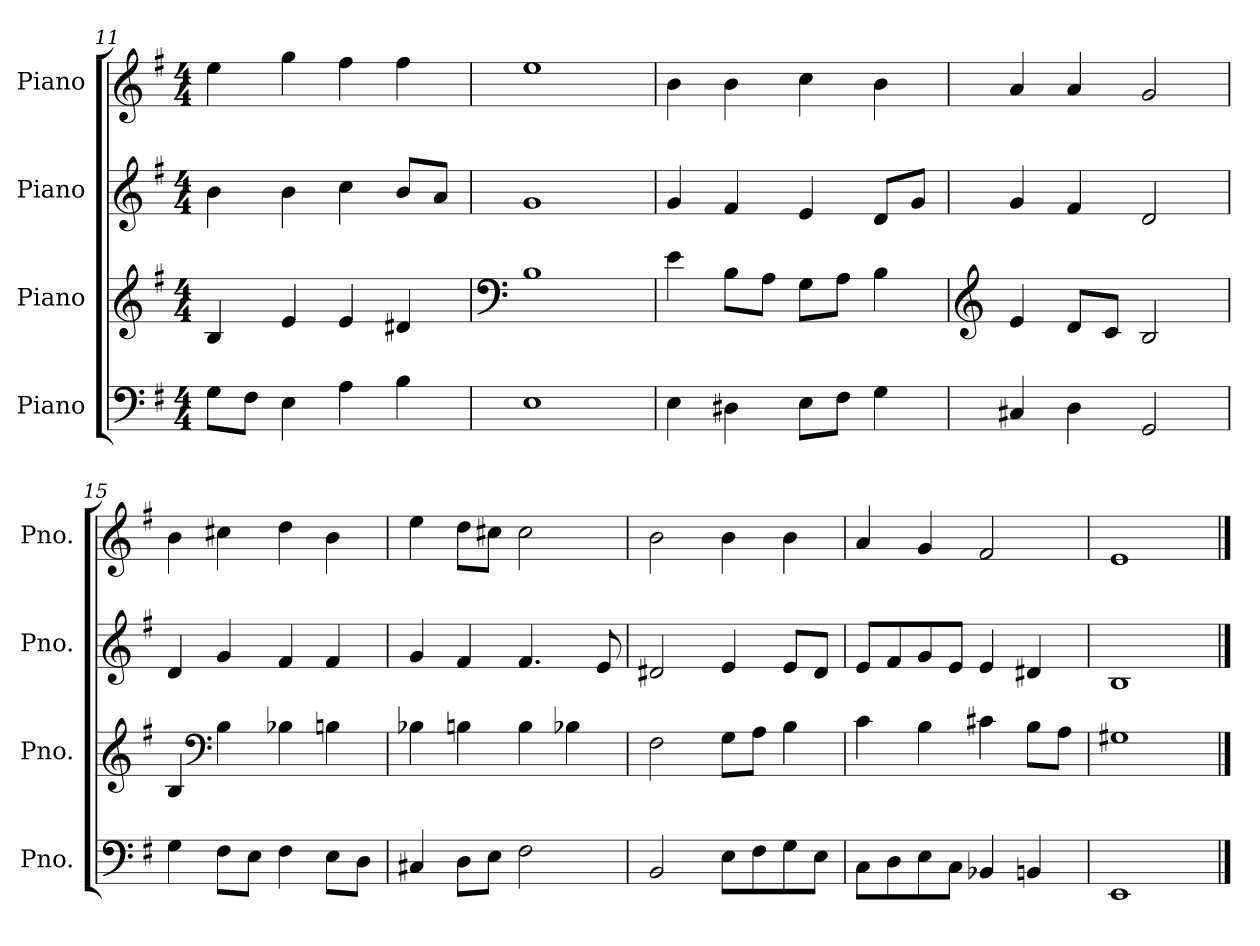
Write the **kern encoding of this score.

**kern	**kern	**kern	**kern
*part4	*part3	*part2	*part1
*staff4	*staff3	*staff2	*staff1
*I"Piano	*I"Piano	*I"Piano	*I"Piano
*I'Pno.	*I'Pno.	*I'Pno.	*I'Pno.
*clefF4	*clefG2	*clefG2	*clefG2
*k[f#]	*k[f#]	*k[f#]	*k[f#]
*M4/4	*M4/4	*M4/4	*M4/4
=11	=11	=11	=11
8G\L	4B/	4b\	4ee\
8F#\J	.	.	.
4E\	4e/	4b\	4gg\
4A\	4e/	4cc\	4ff#\
4B\	4d#X/	8b/L	4ff#\
.	.	8a/J	.
=12	=12	=12	=12
*	*clefF4	*	*
1E	1B	1g	1ee
!!LO:LB:g=z
=13	=13	=13	=13
4E\	4e\	4g/	4b\
4D#X\	8B\L	4f#/	4b\
.	8A\J	.	.
8E\L	8G\L	4e/	4cc\
8F#\J	8A\J	.	.
4G\	4B\	8d/L	4b\
.	.	8g/J	.
=14	=14	=14	=14
*	*clefG2	*	*
4C#X/	4e/	4g/	4a/
4D\	8d/L	4f#/	4a/
.	8c/J	.	.
2GG/	2B/	2d/	2g/
=15	=15	=15	=15
4G\	4B/	4d/	4b\
*	*clefF4	*	*
8F#\L	4B\	4g/	4cc#X\
8E\J	.	.	.
4F#\	4B-X\	4f#/	4dd\
8E\L	4Bn\	4f#/	4b\
8D\J	.	.	.
=16	=16	=16	=16
4C#X/	4B-X\	4g/	4ee\
8D\L	4Bn\	4f#/	8dd\L
8E\J	.	.	8cc#X\J
2F#\	4B\	4.f#/	2cc#\
.	4B-X\	.	.
.	.	8e/	.
=17	=17	=17	=17
2BB/	2F#\	2d#X/	2b\
8E\L	8G\L	4e/	4b\
8F#\	8A\J	.	.
8G\	4B\	8e/L	4b\
8E\J	.	8d#/J	.
!!LO:PB:g=z
=18	=18	=18	=18
8C\L	4c\	8e/L	4a/
8D\	.	8f#/	.
8E\	4B\	8g/	4g/
8C\J	.	8e/J	.
4BB-X/	4c#X\	4e/	2f#/
4BBn/	8B\L	4d#X/	.
.	8A\J	.	.
=19	=19	=19	=19
1EE	1G#X	1B	1e
==	==	==	==
*-	*-	*-	*-
